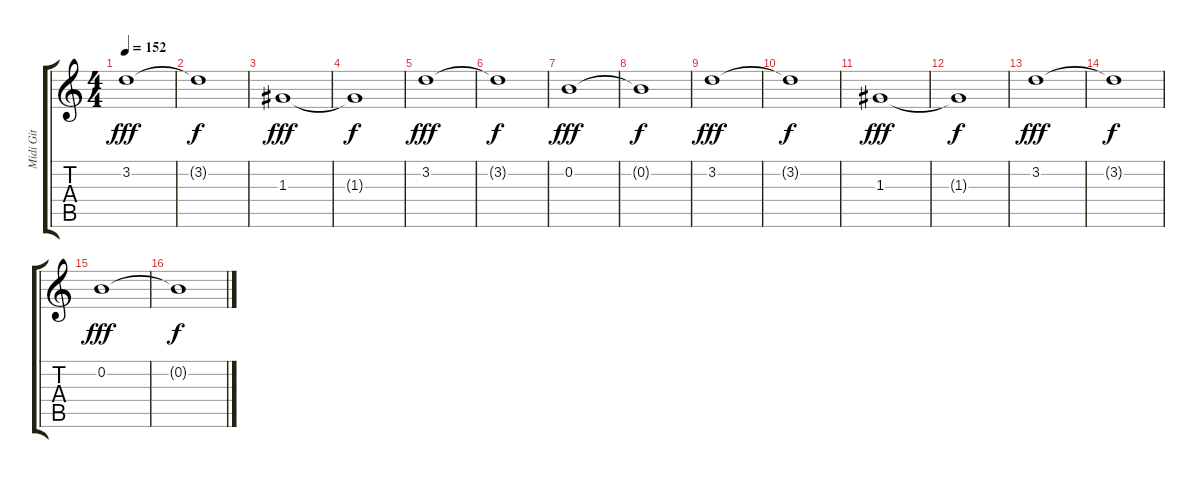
\track ("Midi Git" "Midi Git") {instrument acousticguitarsteel}
\staff {score tabs}
\tuning (E4 B3 G3 D3 A2 E2) {hide}
\ts (4 4)
\tempo 152
\clef g2
\ks c
3.2.1{dy fff} |
3.2{t}.1{dy f} |
1.3.1{dy fff} |
1.3{t}.1{dy f} |
3.2.1{dy fff} |
3.2{t}.1{dy f} |
0.2.1{dy fff} |
0.2{t}.1{dy f} |
3.2.1{dy fff} |
3.2{t}.1{dy f} |
1.3.1{dy fff} |
1.3{t}.1{dy f} |
3.2.1{dy fff} |
3.2{t}.1{dy f} |
0.2.1{dy fff} |
0.2{t}.1{dy f}
